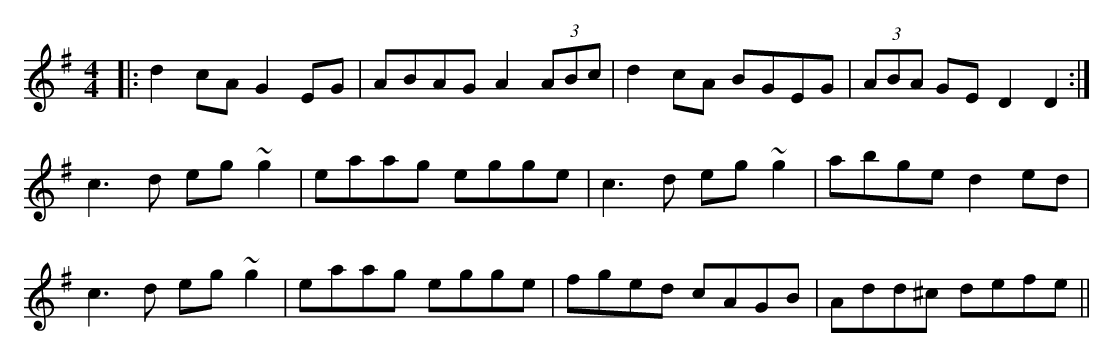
X:1
M:4/4
K:Dmix
|:d2cA G2EG|ABAG A2 (3ABc|d2cA BGEG|(3ABA GE D2D2:|
c3d eg~g2|eaag egge|c3d eg~g2|abge d2ed|
c3d eg~g2|eaag egge|fged cAGB|Add^c defe||
